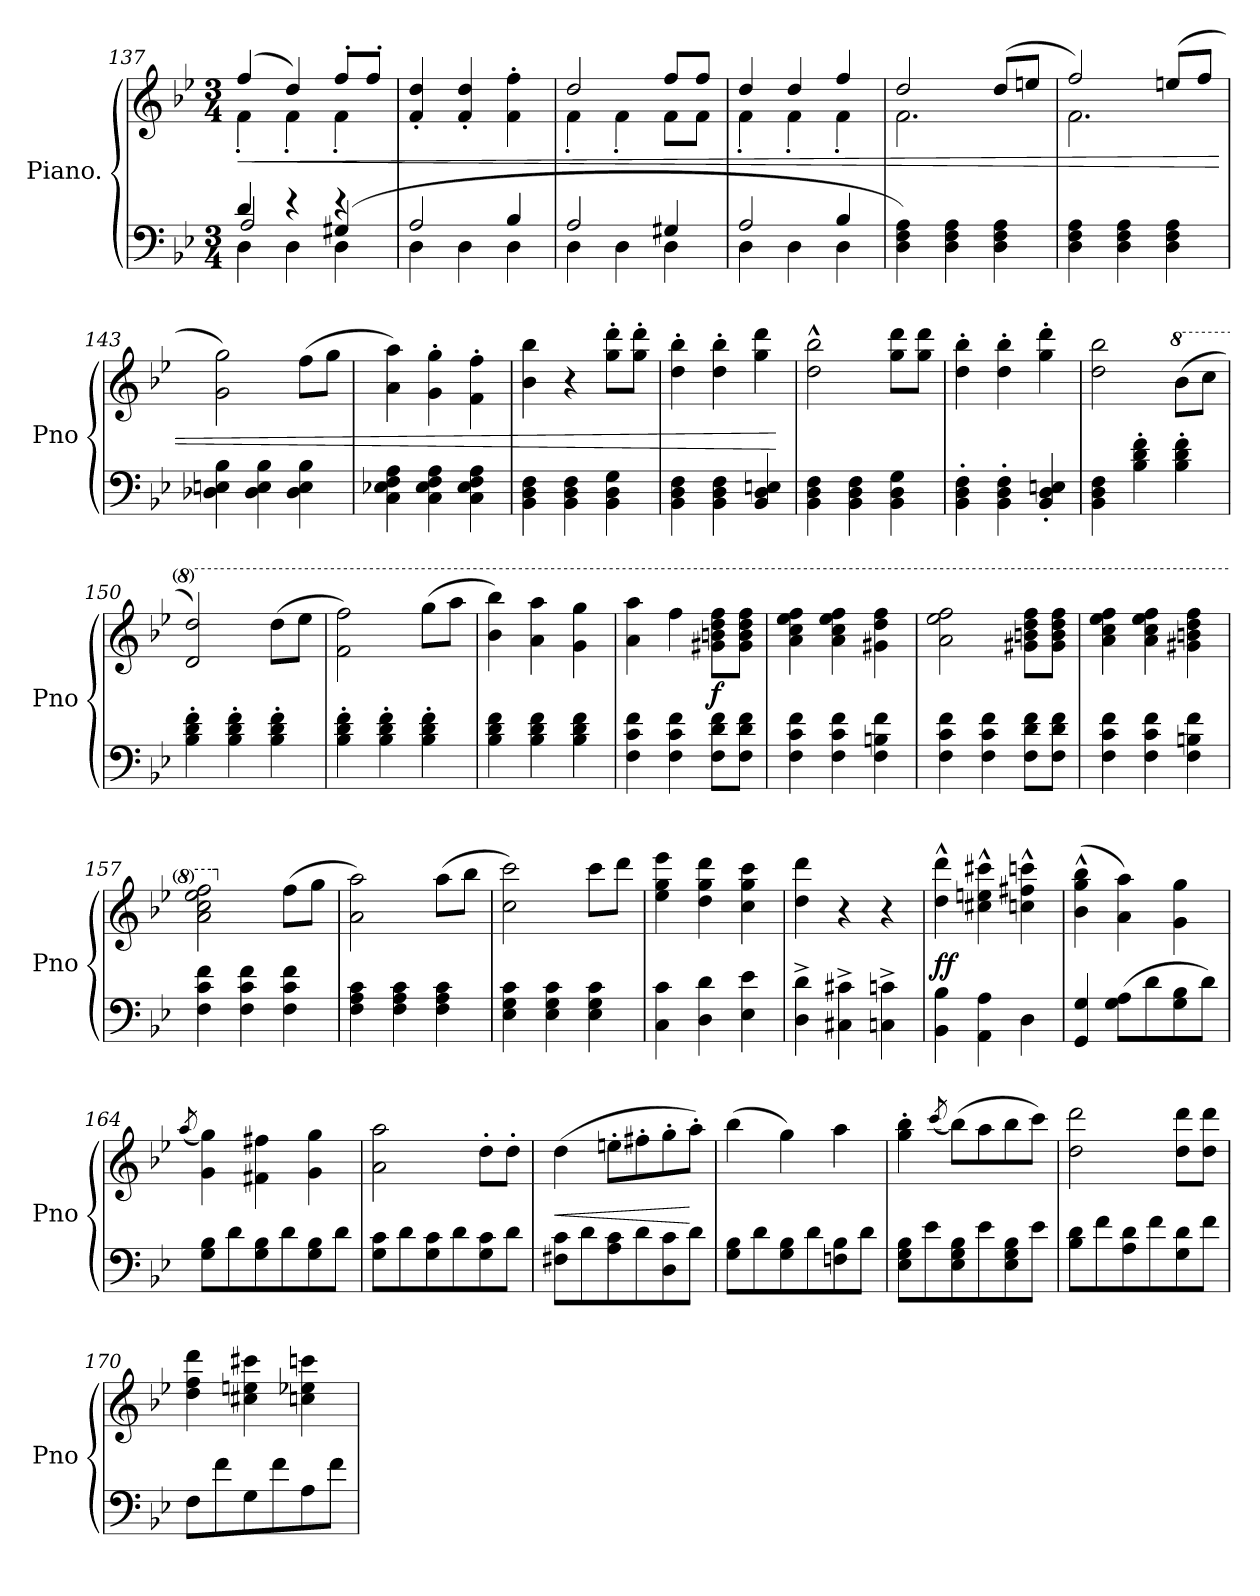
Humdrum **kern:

**kern	**kern	**dynam
*part1	*part1	*part1
*staff2	*staff1	*staff1/2
*I"Piano.	*	*
*I'Pno	*	*
*clefF4	*clefG2	*
*k[b-e-]	*k[b-e-]	*
*M3/4	*M3/4	*
=137	=137	=137
*^	*^	*
*	*^	*	*	*
!	!	!	!	!	!LO:HP:b
4d/	4D\	2A/	(4ff/	4f'\	<
4re	4D\	.	4dd/)	4f'\	.
4re	4D\	(4G#X/	8ff'/L	4f'\	.
.	.	.	8ff'/J	.	.
*	*v	*v	*	*	*
*	*	*v	*v	*
=138	=138	=138	=138
2A/	4D\	4f'/ 4dd'/	.
.	4D\	4f'/ 4dd'/	.
4B-/	4D\	4f'\ 4ff'\	.
=139	=139	=139	=139
*	*	*^	*
2A/	4D\	2dd/	4f'\	.
.	4D\	.	4f'\	.
4G#X/	4D\	8ff/L	8f\L	.
.	.	8ff/J	8f\J	.
=140	=140	=140	=140	=140
2A/	4D\	4dd/	4f'\	.
.	4D\	4dd/	4f'\	.
4B-/	4D\	4ff/	4f'\	.
*v	*v	*	*	*
=141	=141	=141	=141
4D\ 4F\ 4A\)	2dd/	2.f\	.
4D\ 4F\ 4A\	.	.	.
4D\ 4F\ 4A\	(8dd/L	.	.
.	8een/J	.	.
=142	=142	=142	=142
4D\ 4F\ 4A\	2ff/)	2.f\	.
4D\ 4F\ 4A\	.	.	.
4D\ 4F\ 4A\	(8een/L	.	.
.	8ff/J	.	.
*	*v	*v	*
=143	=143	=143
4D-X\ 4En\ 4B-\	2g\ 2gg\)	.
4D-\ 4E\ 4B-\	.	.
4D-\ 4E\ 4B-\	(8ff\L	.
.	8gg\J	.
=144	=144	=144
4C\ 4E-X\ 4F\ 4A\	4a\ 4aa\)	.
4C\ 4E-\ 4F\ 4A\	4g'\ 4gg'\	.
4C\ 4E-\ 4F\ 4A\	4f'\ 4ff'\	.
=145	=145	=145
4BB-\ 4D\ 4F\	4b-\ 4bb-\	.
4BB-\ 4D\ 4F\	4r	.
4BB-\ 4D\ 4G\	8gg'\ 8ddd'\L	.
.	8gg'\ 8ddd'\J	.
=146	=146	=146
4BB-\ 4D\ 4F\	4dd'\ 4bb-'\	.
4BB-\ 4D\ 4F\	4dd'\ 4bb-'\	.
4BB-/ 4D/ 4En/	4gg\ 4ddd\	.
.	.	[
=147	=147	=147
4BB-\ 4D\ 4F\	2dd^^\ 2bb-^^\	.
4BB-\ 4D\ 4F\	.	.
4BB-\ 4D\ 4G\	8gg\ 8ddd\L	.
.	8gg\ 8ddd\J	.
=148	=148	=148
4BB-'\ 4D'\ 4F'\	4dd'\ 4bb-'\	.
4BB-'\ 4D'\ 4F'\	4dd'\ 4bb-'\	.
4BB-'/ 4D'/ 4En'/	4gg'\ 4ddd'\	.
=149	=149	=149
4BB-\ 4D\ 4F\	2dd\ 2bb-\	.
4B-'\ 4d'\ 4f'\	.	.
*	*8va	*
4B-'\ 4d'\ 4f'\	(8bb-\L	.
.	8ccc\J	.
=150	=150	=150
4B-'\ 4d'\ 4f'\	2dd/ 2ddd/)	.
4B-'\ 4d'\ 4f'\	.	.
4B-'\ 4d'\ 4f'\	(8ddd\L	.
.	8eee-\J	.
=151	=151	=151
4B-'\ 4d'\ 4f'\	2ff\ 2fff\)	.
4B-'\ 4d'\ 4f'\	.	.
4B-'\ 4d'\ 4f'\	(8ggg\L	.
.	8aaa\J	.
=152	=152	=152
4B-\ 4d\ 4f\	4bb-\ 4bbb-\)	.
4B-\ 4d\ 4f\	4aa\ 4aaa\	.
4B-\ 4d\ 4f\	4gg\ 4ggg\	.
=153	=153	=153
4F\ 4c\ 4f\	4aa\ 4aaa\	.
4F\ 4c\ 4f\	4fff\	.
8F\ 8d\ 8f\L	8gg#X\ 8bbn\ 8ddd\ 8fff\L	f
8F\ 8d\ 8f\J	8gg#\ 8bb\ 8ddd\ 8fff\J	.
=154	=154	=154
4F\ 4c\ 4f\	4aa\ 4ccc\ 4eee-\ 4fff\	.
4F\ 4c\ 4f\	4aa\ 4ccc\ 4eee-\ 4fff\	.
4F\ 4Bn\ 4f\	4gg#X\ 4ddd\ 4fff\	.
=155	=155	=155
4F\ 4c\ 4f\	2aa\ 2eee-\ 2fff\	.
4F\ 4c\ 4f\	.	.
8F\ 8d\ 8f\L	8gg#X\ 8bbn\ 8ddd\ 8fff\L	.
8F\ 8d\ 8f\J	8gg#\ 8bb\ 8ddd\ 8fff\J	.
=156	=156	=156
4F\ 4c\ 4f\	4aa\ 4ccc\ 4eee-\ 4fff\	.
4F\ 4c\ 4f\	4aa\ 4ccc\ 4eee-\ 4fff\	.
4F\ 4Bn\ 4f\	4gg#X\ 4bbn\ 4ddd\ 4fff\	.
=157	=157	=157
4F\ 4c\ 4f\	2aa\ 2ccc\ 2eee-\ 2fff\	.
4F\ 4c\ 4f\	.	.
*	*X8va	*
4F\ 4c\ 4f\	(8ff\L	.
.	8gg\J	.
=158	=158	=158
4F\ 4A\ 4c\	2a\ 2aa\)	.
4F\ 4A\ 4c\	.	.
4F\ 4A\ 4c\	(8aa\L	.
.	8bb-\J	.
=159	=159	=159
4E-\ 4G\ 4c\	2cc\ 2ccc\)	.
4E-\ 4G\ 4c\	.	.
4E-\ 4G\ 4c\	8ccc\L	.
.	8ddd\J	.
=160	=160	=160
4C\ 4c\	4ee-\ 4gg\ 4eee-\	.
4D\ 4d\	4dd\ 4gg\ 4ddd\	.
4E-\ 4e-\	4cc\ 4gg\ 4ccc\	.
=161	=161	=161
4D^\ 4d^\	4dd\ 4ddd\	.
4C#X^\ 4c#X^\	4r	.
4Cn^\ 4cn^\	4r	.
=162	=162	=162
4BB-\ 4B-\	4dd^^\ 4ddd^^\	ff
4AA\ 4A\	4cc#X^^\ 4een^^\ 4ccc#X^^\	.
4D\	4ccn^^\ 4ff#X^^\ 4cccn^^\	.
=163	=163	=163
4GG/ 4G/	(4b-^^\ 4gg^^\ 4bb-^^\	.
(8G\ 8A\L	4a\ 4aa\)	.
8d\	.	.
8G\ 8B-\	4g\ 4gg\	.
8d\J)	.	.
=164	=164	=164
.	(8qaa/	.
8G\ 8B-\L	4g\ 4gg\)	.
8d\	.	.
8G\ 8B-\	4f#X\ 4ff#X\	.
8d\	.	.
8G\ 8B-\	4g\ 4gg\	.
8d\J	.	.
=165	=165	=165
8G\ 8c\L	2a\ 2aa\	.
8d\	.	.
8G\ 8c\	.	.
8d\	.	.
8G\ 8c\	8dd'\L	.
8d\J	8dd'\J	.
=166	=166	=166
8F#X\ 8c\L	(4dd\	<
8d\	.	.
8A\ 8c\	8een'\L	.
8d\	8ff#X'\	.
8D\ 8c\	8gg'\	.
8d\J	8aa'\J)	[
=167	=167	=167
8G\ 8B-\L	(4bb-\	.
8d\	.	.
8G\ 8B-\	4gg\)	.
8d\	.	.
8Fn\ 8B-\	4aa\	.
8d\J	.	.
=168	=168	=168
8E-\ 8G\ 8B-\L	4gg'\ 4bb-'\	.
8e-\	.	.
.	(8qccc/	.
8E-\ 8G\ 8B-\	(8bb-\L)	.
8e-\	8aa\	.
8E-\ 8G\ 8B-\	8bb-\	.
8e-\J	8ccc\J)	.
=169	=169	=169
8B-\ 8d\L	2dd\ 2ddd\	.
8f\	.	.
8A\ 8d\	.	.
8f\	.	.
8G\ 8d\	8dd\ 8ddd\L	.
8f\J	8dd\ 8ddd\J	.
=170	=170	=170
8F\L	4dd\ 4ff\ 4ddd\	.
8f\	.	.
8G\	4cc#X\ 4een\ 4ccc#X\	.
8f\	.	.
8A\	4ccn\ 4ee-X\ 4cccn\	.
8f\J	.	.
=	=	=
*-	*-	*-
